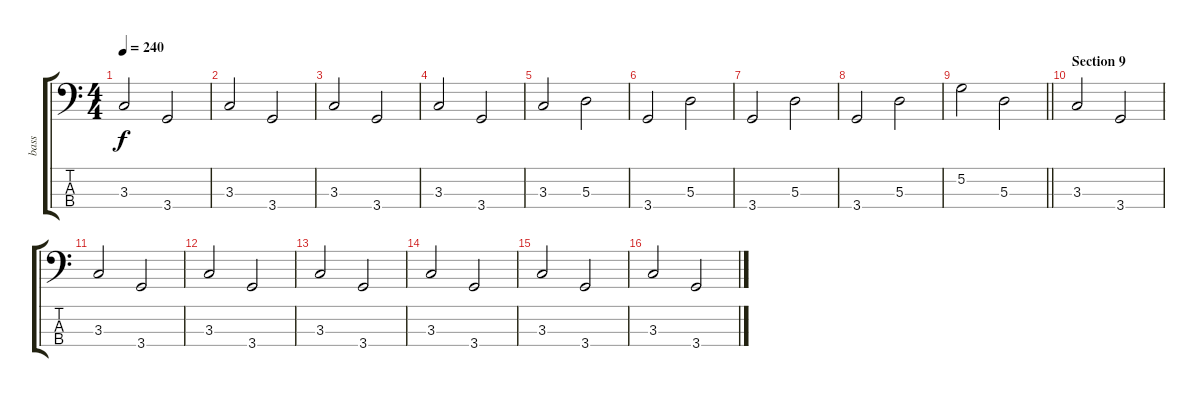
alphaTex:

\track ("bass" "bass") {instrument electricbassfinger}
\staff {score tabs}
\tuning (G2 D2 A1 E1) {hide}
\ts (4 4)
\tempo 240
\clef f4
\ks c
3.3.2{dy f} 3.4.2 |
3.3.2 3.4.2 |
3.3.2 3.4.2 |
3.3.2 3.4.2 |
3.3.2 5.3.2 |
3.4.2 5.3.2 |
3.4.2 5.3.2 |
3.4.2 5.3.2 |
\barLineRight lightlight
5.2.2 5.3.2 |
\section ("" "Section 9")
3.3.2 3.4.2 |
3.3.2 3.4.2 |
3.3.2 3.4.2 |
3.3.2 3.4.2 |
3.3.2 3.4.2 |
3.3.2 3.4.2 |
3.3.2 3.4.2
